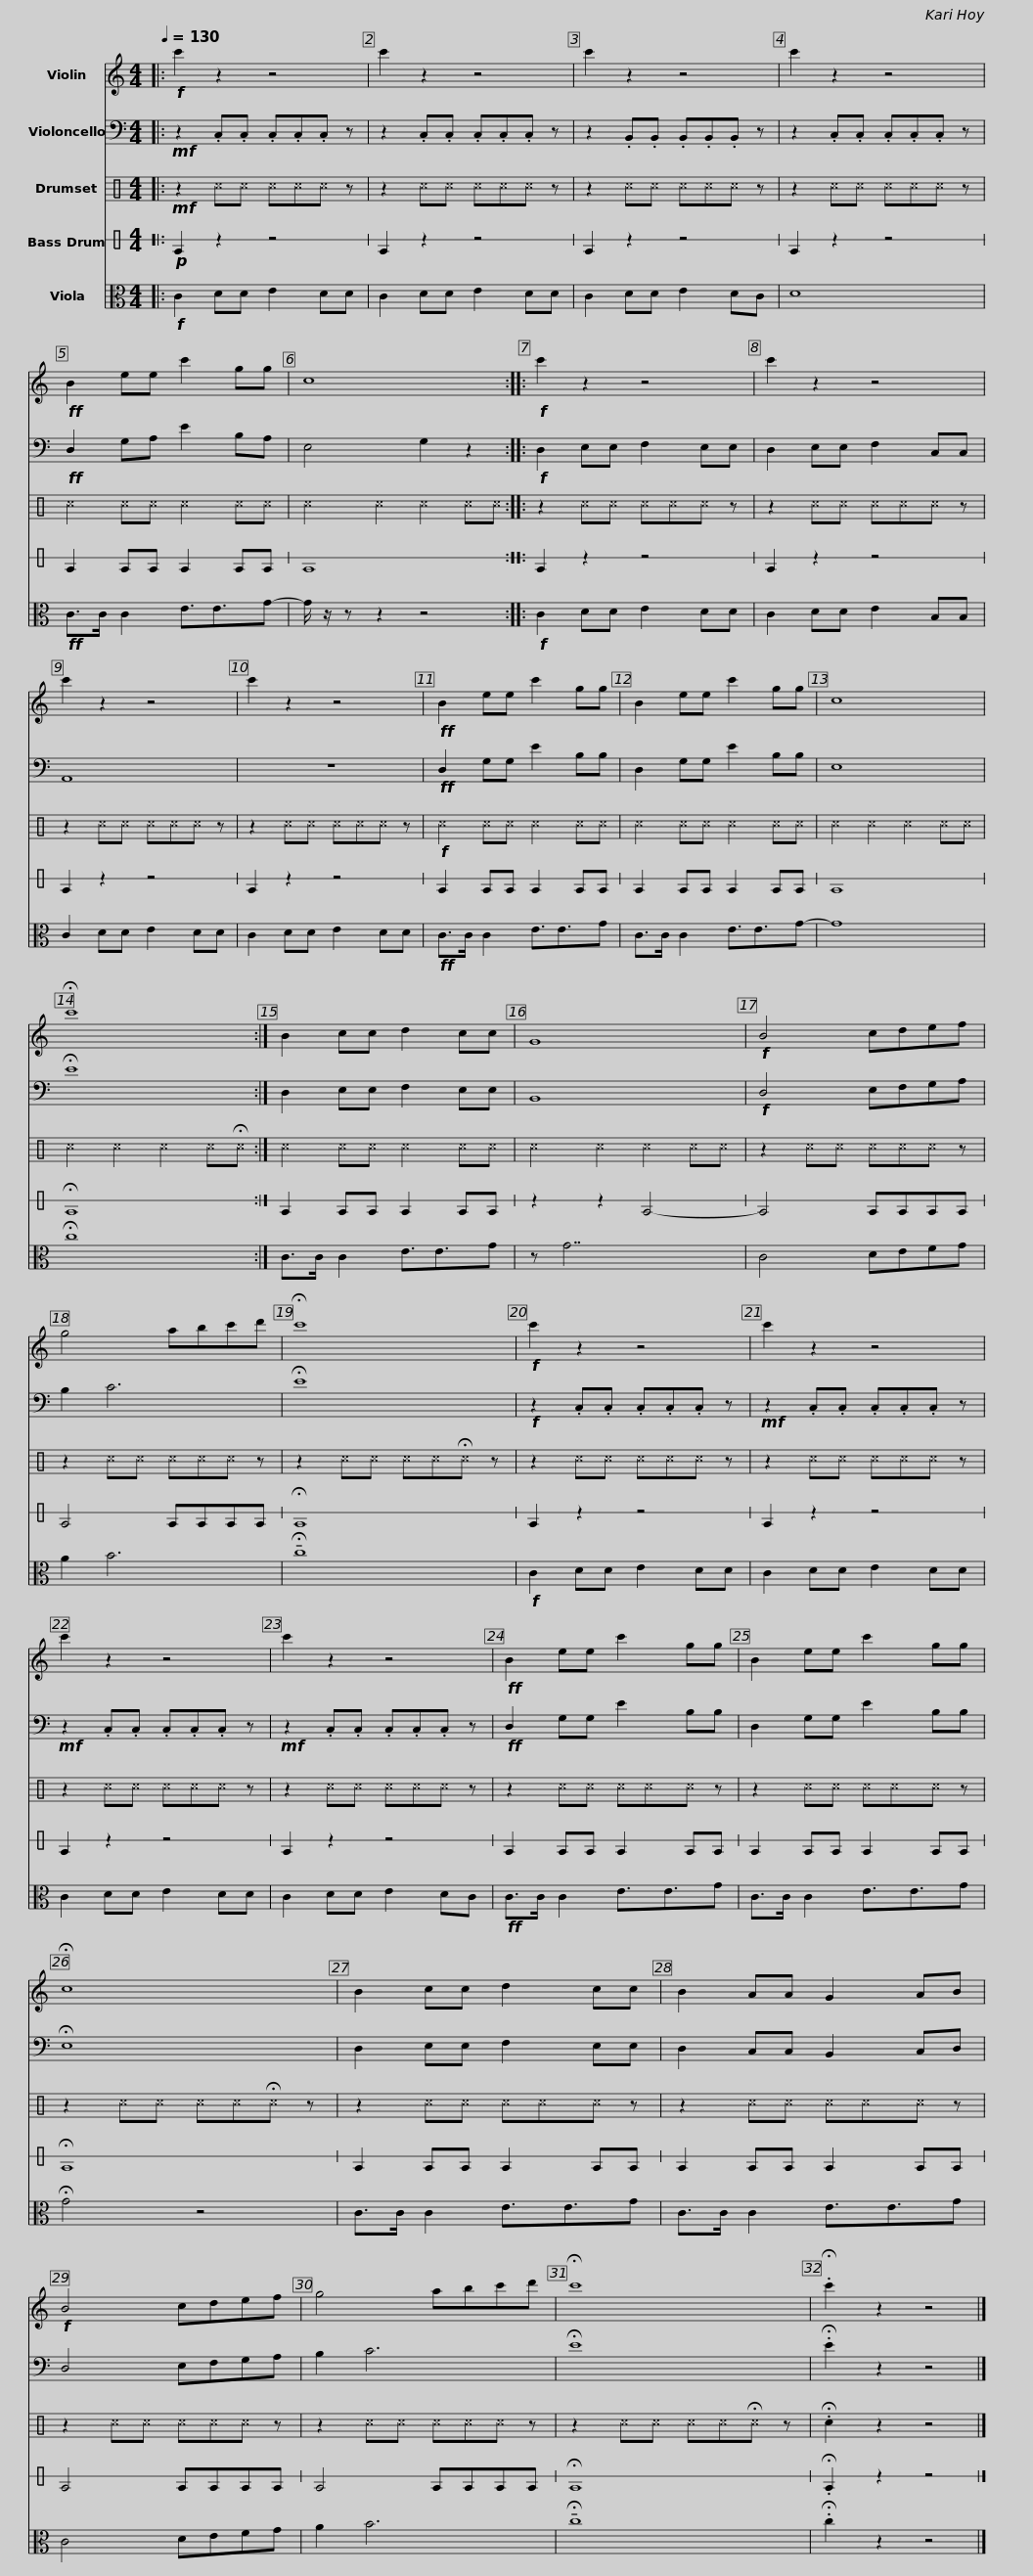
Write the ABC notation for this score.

X:1
%%score 1 2 3 4 5
L:1/8
Q:1/4=130
M:4/4
I:linebreak $
K:C
V:1 treble
V:2 bass
V:3 perc
K:none
V:4 perc stafflines=1
K:none
V:5 alto
V:1
|:!f! c'2 z2 z4 | c'2 z2 z4 | c'2 z2 z4 | c'2 z2 z4 |!ff! B2 ee c'2 gg |$ %5
 c8 ::!f! c'2 z2 z4 | c'2 z2 z4 | c'2 z2 z4 | c'2 z2 z4 |$ %10
!ff! B2 ee c'2 gg | B2 ee c'2 gg | c8 | !fermata!c'8 :| B2 cc d2 cc | %15
 G8 |$!f! B4 cdef | g4 abc'd' | !fermata!c'8 |!f! c'2 z2 z4 | %20
 c'2 z2 z4 | c'2 z2 z4 |$ c'2 z2 z4 |!ff! B2 ee c'2 gg | B2 ee c'2 gg | %25
 !fermata!c8 | B2 cc d2 cc |$ B2 AA G2 AB |!f! B4 cdef | g4 abc'd' | %30
 !fermata!c'8 | .!fermata!c'2 z2 z4 |] %32
V:2
|:!mf! z2 .C,.C, .C,.C,.C, z | z2 .C,.C, .C,.C,.C, z | z2 .B,,.B,, .B,,.B,,.B,, z | z2 .C,.C, .C,.C,.C, z |!ff! D,2 G,A, E2 B,A, |$ %5
 E,4 G,2 z2 ::!f! D,2 E,E, F,2 E,E, | D,2 E,E, F,2 C,C, | A,,8 | z8 |$ %10
!ff! D,2 G,G, E2 B,B, | D,2 G,G, E2 B,B, | E,8 | !fermata!E8 :| D,2 E,E, F,2 E,E, | %15
 B,,8 |$!f! D,4 E,F,G,A, | B,2 C6 | !fermata!E8 |!f! z2 .C,.C, .C,.C,.C, z | %20
!mf! z2 .C,.C, .C,.C,.C, z |!mf! z2 .C,.C, .C,.C,.C, z |$!mf! z2 .C,.C, .C,.C,.C, z |!ff! D,2 G,G, E2 B,B, | D,2 G,G, E2 B,B, | %25
 !fermata!E,8 | D,2 E,E, F,2 E,E, |$ D,2 C,C, B,,2 C,D, | D,4 E,F,G,A, | B,2 C6 | %30
 !fermata!E8 | .!fermata!E2 z2 z4 |] %32
V:3
|:!mf! z2 ^c^c ^c^c^c z | z2 ^c^c ^c^c^c z | z2 ^c^c ^c^c^c z | z2 ^c^c ^c^c^c z | ^c2 ^c^c ^c2 ^c^c |$ %5
 ^c2 ^c2 ^c2 ^c^c :: z2 ^c^c ^c^c^c z | z2 ^c^c ^c^c^c z | z2 ^c^c ^c^c^c z | z2 ^c^c ^c^c^c z |$ %10
!f! ^c2 ^c^c ^c2 ^c^c | ^c2 ^c^c ^c2 ^c^c | ^c2 ^c2 ^c2 ^c^c | ^c2 ^c2 ^c2 ^c!fermata!^c :| ^c2 ^c^c ^c2 ^c^c | %15
 ^c2 ^c2 ^c2 ^c^c |$ z2 ^c^c ^c^c^c z | z2 ^c^c ^c^c^c z | z2 ^c^c ^c^c!fermata!^c z | z2 ^c^c ^c^c^c z | %20
 z2 ^c^c ^c^c^c z | z2 ^c^c ^c^c^c z |$ z2 ^c^c ^c^c^c z | z2 ^c^c ^c^c^c z | z2 ^c^c ^c^c^c z | %25
 z2 ^c^c ^c^c!fermata!^c z | z2 ^c^c ^c^c^c z |$ z2 ^c^c ^c^c^c z | z2 ^c^c ^c^c^c z | z2 ^c^c ^c^c^c z | %30
 z2 ^c^c ^c^c!fermata!^c z | .!fermata!c2 z2 z4 |] %32
V:4
|:!p! E2 z2 z4 | E2 z2 z4 | E2 z2 z4 | E2 z2 z4 | E2 EE E2 EE |$ %5
 E8 :: E2 z2 z4 | E2 z2 z4 | E2 z2 z4 | E2 z2 z4 |$ %10
 E2 EE E2 EE | E2 EE E2 EE | E8 | !fermata!E8 :| E2 EE E2 EE | %15
 z2 z2 E4- |$ E4 EEEE | E4 EEEE | !fermata!E8 | E2 z2 z4 | %20
 E2 z2 z4 | E2 z2 z4 |$ E2 z2 z4 | E2 EE E2 EE | E2 EE E2 EE | %25
 !fermata!E8 | E2 EE E2 EE |$ E2 EE E2 EE | E4 EEEE | E4 EEEE | %30
 !fermata!E8 | .!fermata!E2 z2 z4 |] %32
V:5
|:!f! C2 DD E2 DD | C2 DD E2 DD | C2 DD E2 DC | D8 |!ff! C>C C2 E3/2E3/2G- |$ %5
 G/ z/ z z2 z4 ::!f! C2 DD E2 DD | C2 DD E2 B,B, | C2 DD E2 DD | C2 DD E2 DD |$ %10
!ff! C>C C2 E3/2E3/2G | C>C C2 E3/2E3/2G- | G8 | !fermata!c8 :| C>C C2 E3/2E3/2G | %15
 z G7 |$ C4 DEFG | A2 B6 | !tenuto!!fermata!c8 |!f! C2 DD E2 DD | %20
 C2 DD E2 DD | C2 DD E2 DD |$ C2 DD E2 DC |!ff! C>C C2 E3/2E3/2G | C>C C2 E3/2E3/2G | %25
 !fermata!G4 z4 | C>C C2 E3/2E3/2G |$ C>C C2 E3/2E3/2G | C4 DEFG | A2 B6 | %30
 !tenuto!!fermata!c8 | .!fermata!c2 z2 z4 |] %32
